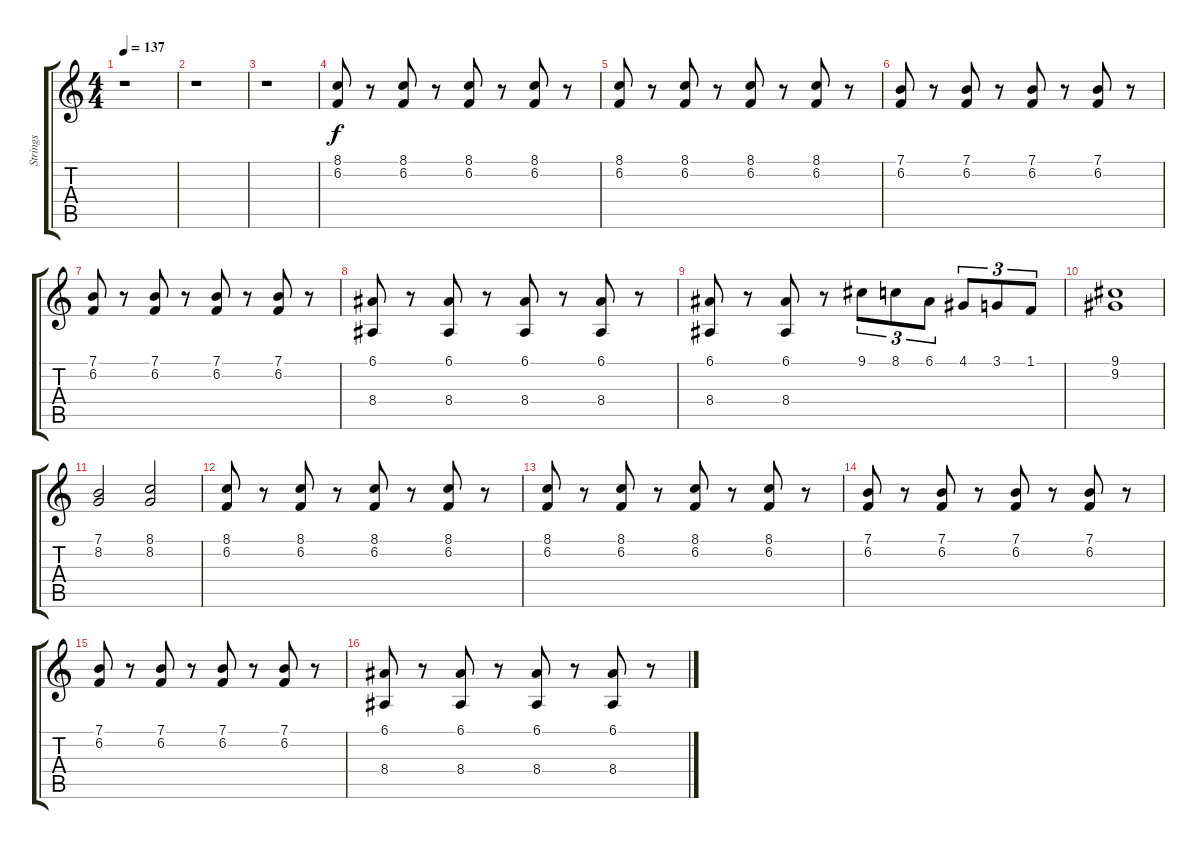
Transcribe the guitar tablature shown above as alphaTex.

\track ("Strings" "Strings") {instrument synthstrings1}
\staff {score tabs}
\tuning (E4 B3 G3 D3 A2 E2) {hide}
\ts (4 4)
\tempo 137
\clef g2
\ks c
r.1{dy f} |
r.1 |
r.1 |
(8.1 6.2).8 r.8 (8.1 6.2).8 r.8 (8.1 6.2).8 r.8 (8.1 6.2).8 r.8 |
(8.1 6.2).8 r.8 (8.1 6.2).8 r.8 (8.1 6.2).8 r.8 (8.1 6.2).8 r.8 |
(7.1 6.2).8 r.8 (7.1 6.2).8 r.8 (7.1 6.2).8 r.8 (7.1 6.2).8 r.8 |
(7.1 6.2).8 r.8 (7.1 6.2).8 r.8 (7.1 6.2).8 r.8 (7.1 6.2).8 r.8 |
(6.1 8.4).8 r.8 (6.1 8.4).8 r.8 (6.1 8.4).8 r.8 (6.1 8.4).8 r.8 |
(6.1 8.4).8 r.8 (6.1 8.4).8 r.8 9.1.8{tu (3 2)} 8.1.8{tu (3 2)} 6.1.8{tu (3 2)} 4.1.8{tu (3 2)} 3.1.8{tu (3 2)} 1.1.8{tu (3 2)} |
(9.1 9.2).1 |
(7.1 8.2).2 (8.1 8.2).2 |
(8.1 6.2).8 r.8 (8.1 6.2).8 r.8 (8.1 6.2).8 r.8 (8.1 6.2).8 r.8 |
(8.1 6.2).8 r.8 (8.1 6.2).8 r.8 (8.1 6.2).8 r.8 (8.1 6.2).8 r.8 |
(7.1 6.2).8 r.8 (7.1 6.2).8 r.8 (7.1 6.2).8 r.8 (7.1 6.2).8 r.8 |
(7.1 6.2).8 r.8 (7.1 6.2).8 r.8 (7.1 6.2).8 r.8 (7.1 6.2).8 r.8 |
(6.1 8.4).8 r.8 (6.1 8.4).8 r.8 (6.1 8.4).8 r.8 (6.1 8.4).8 r.8
